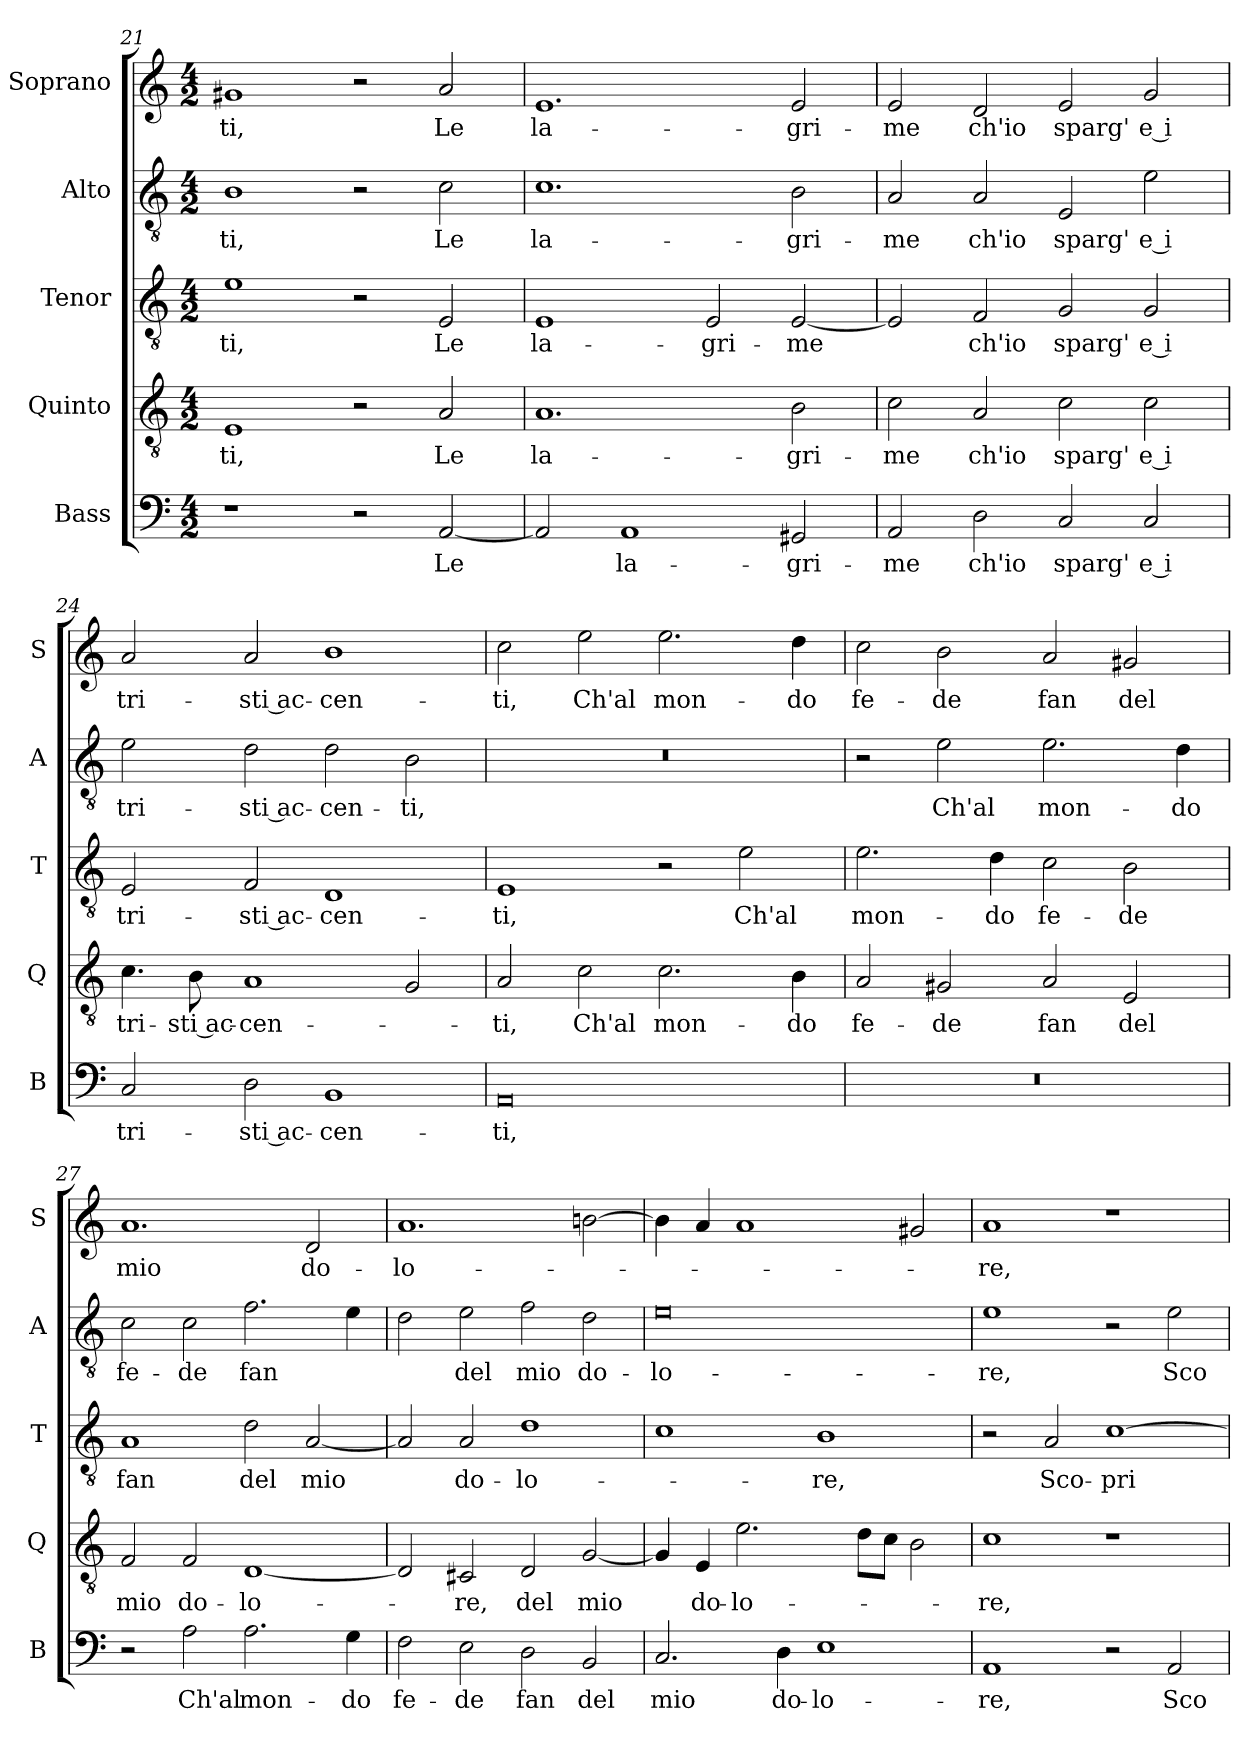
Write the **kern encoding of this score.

**kern	**text	**kern	**text	**kern	**text	**kern	**text	**kern	**text
*part5	*part5	*part4	*part4	*part3	*part3	*part2	*part2	*part1	*part1
*staff5	*staff5	*staff4	*staff4	*staff3	*staff3	*staff2	*staff2	*staff1	*staff1
*I"Bass	*	*I"Quinto	*	*I"Tenor	*	*I"Alto	*	*I"Soprano	*
*I'B	*	*I'Q	*	*I'T	*	*I'A	*	*I'S	*
*clefF4	*	*clefGv2	*	*clefGv2	*	*clefGv2	*	*clefG2	*
*k[]	*	*k[]	*	*k[]	*	*k[]	*	*k[]	*
*C:	*	*C:	*	*C:	*	*C:	*	*C:	*
*M4/2	*	*M4/2	*	*M4/2	*	*M4/2	*	*M4/2	*
=21	=21	=21	=21	=21	=21	=21	=21	=21	=21
!	!	!	!LO:LY:b	!	!LO:LY:b	!	!LO:LY:b	!	!LO:LY:b
1r	.	1E	-ti,	1e	-ti,	1B	-ti,	1g#X	-ti,
2r	.	2r	.	2r	.	2r	.	2r	.
!	!LO:LY:b	!	!LO:LY:b	!	!LO:LY:b	!	!LO:LY:b	!	!LO:LY:b
[2AA/	Le	2A/	Le	2E/	Le	2c\	Le	2a/	Le
=22	=22	=22	=22	=22	=22	=22	=22	=22	=22
!	!	!	!LO:LY:b	!	!LO:LY:b	!	!LO:LY:b	!	!LO:LY:b
2AA/]	.	1.A	la-	1E	la-	1.c	la-	1.e	la-
!	!LO:LY:b	!	!	!	!	!	!	!	!
1AA	la-	.	.	.	.	.	.	.	.
!	!	!	!	!	!LO:LY:b	!	!	!	!
.	.	.	.	2E/	-gri-	.	.	.	.
!	!LO:LY:b	!	!LO:LY:b	!	!LO:LY:b	!	!LO:LY:b	!	!LO:LY:b
2GG#X/	-gri-	2B\	-gri-	[2E/	-me	2B\	-gri-	2e/	-gri-
=23	=23	=23	=23	=23	=23	=23	=23	=23	=23
!	!LO:LY:b	!	!LO:LY:b	!	!	!	!LO:LY:b	!	!LO:LY:b
2AA/	-me	2c\	-me	2E/]	.	2A/	-me	2e/	-me
!	!LO:LY:b	!	!LO:LY:b	!	!LO:LY:b	!	!LO:LY:b	!	!LO:LY:b
2D\	ch'io	2A/	ch'io	2F/	ch'io	2A/	ch'io	2d/	ch'io
!	!LO:LY:b	!	!LO:LY:b	!	!LO:LY:b	!	!LO:LY:b	!	!LO:LY:b
2C/	sparg'	2c\	sparg'	2G/	sparg'	2E/	sparg'	2e/	sparg'
!	!LO:LY:b	!	!LO:LY:b	!	!LO:LY:b	!	!LO:LY:b	!	!LO:LY:b
2C/	e i	2c\	e i	2G/	e i	2e\	e i	2g/	e i
!!LO:PB:g=z
=24	=24	=24	=24	=24	=24	=24	=24	=24	=24
!	!LO:LY:b	!	!LO:LY:b	!	!LO:LY:b	!	!LO:LY:b	!	!LO:LY:b
2C/	tri-	4.c\	tri-	2E/	tri-	2e\	tri-	2a/	tri-
!	!	!	!LO:LY:b	!	!	!	!	!	!
.	.	8B\	-sti ac-	.	.	.	.	.	.
!	!LO:LY:b	!	!LO:LY:b	!	!LO:LY:b	!	!LO:LY:b	!	!LO:LY:b
2D\	-sti ac-	1A	-cen-	2F/	-sti ac-	2d\	-sti ac-	2a/	-sti ac-
!	!LO:LY:b	!	!	!	!LO:LY:b	!	!LO:LY:b	!	!LO:LY:b
1BB	-cen-	.	.	1D	-cen-	2d\	-cen-	1b	-cen-
!	!	!	!	!	!	!	!LO:LY:b	!	!
.	.	2G/	.	.	.	2B\	-ti,	.	.
=25	=25	=25	=25	=25	=25	=25	=25	=25	=25
!	!LO:LY:b	!	!LO:LY:b	!	!LO:LY:b	!	!	!	!LO:LY:b
0AA	-ti,	2A/	-ti,	1E	-ti,	0r	.	2cc\	-ti,
!	!	!	!LO:LY:b	!	!	!	!	!	!LO:LY:b
.	.	2c\	Ch'al	.	.	.	.	2ee\	Ch'al
!	!	!	!LO:LY:b	!	!	!	!	!	!LO:LY:b
.	.	2.c\	mon-	2r	.	.	.	2.ee\	mon-
!	!	!	!	!	!LO:LY:b	!	!	!	!
.	.	.	.	2e\	Ch'al	.	.	.	.
!	!	!	!LO:LY:b	!	!	!	!	!	!LO:LY:b
.	.	4B\	-do	.	.	.	.	4dd\	-do
=26	=26	=26	=26	=26	=26	=26	=26	=26	=26
!	!	!	!LO:LY:b	!	!LO:LY:b	!	!	!	!LO:LY:b
0r	.	2A/	fe-	2.e\	mon-	2r	.	2cc\	fe-
!	!	!	!LO:LY:b	!	!	!	!LO:LY:b	!	!LO:LY:b
.	.	2G#X/	-de	.	.	2e\	Ch'al	2b\	-de
!	!	!	!	!	!LO:LY:b	!	!	!	!
.	.	.	.	4d\	-do	.	.	.	.
!	!	!	!LO:LY:b	!	!LO:LY:b	!	!LO:LY:b	!	!LO:LY:b
.	.	2A/	fan	2c\	fe-	2.e\	mon-	2a/	fan
!	!	!	!LO:LY:b	!	!LO:LY:b	!	!	!	!LO:LY:b
.	.	2E/	del	2B\	-de	.	.	2g#X/	del
!	!	!	!	!	!	!	!LO:LY:b	!	!
.	.	.	.	.	.	4d\	-do	.	.
=27	=27	=27	=27	=27	=27	=27	=27	=27	=27
!	!	!	!LO:LY:b	!	!LO:LY:b	!	!LO:LY:b	!	!LO:LY:b
2r	.	2F/	mio	1A	fan	2c\	fe-	1.a	mio
!	!LO:LY:b	!	!LO:LY:b	!	!	!	!LO:LY:b	!	!
2A\	Ch'al	2F/	do-	.	.	2c\	-de	.	.
!	!LO:LY:b	!	!LO:LY:b	!	!LO:LY:b	!	!LO:LY:b	!	!
2.A\	mon-	[1D	-lo-	2d\	del	2.f\	fan	.	.
!	!	!	!	!	!LO:LY:b	!	!	!	!LO:LY:b
.	.	.	.	[2A/	mio	.	.	2d/	do-
!	!LO:LY:b	!	!	!	!	!	!	!	!
4G\	-do	.	.	.	.	4e\	.	.	.
!!LO:LB:g=z
=28	=28	=28	=28	=28	=28	=28	=28	=28	=28
!	!LO:LY:b	!	!	!	!	!	!	!	!LO:LY:b
2F\	fe-	2D/]	.	2A/]	.	2d\	.	1.a	-lo-
!	!LO:LY:b	!	!LO:LY:b	!	!LO:LY:b	!	!LO:LY:b	!	!
2E\	-de	2C#X/	-re,	2A/	do-	2e\	del	.	.
!	!LO:LY:b	!	!LO:LY:b	!	!LO:LY:b	!	!LO:LY:b	!	!
2D\	fan	2D/	del	1d	-lo-	2f\	mio	.	.
!	!LO:LY:b	!	!LO:LY:b	!	!	!	!LO:LY:b	!	!
2BB/	del	[2G/	mio	.	.	2d\	do-	[2bni\	.
=29	=29	=29	=29	=29	=29	=29	=29	=29	=29
!	!LO:LY:b	!	!	!	!	!	!LO:LY:b	!	!
2.C/	mio	4G/]	.	1c	.	0e	-lo-	4b\]	.
!	!	!	!LO:LY:b	!	!	!	!	!	!
.	.	4E/	do-	.	.	.	.	4a/	.
!	!	!	!LO:LY:b	!	!	!	!	!	!
.	.	2.e\	-lo-	.	.	.	.	1a	.
!	!LO:LY:b	!	!	!	!	!	!	!	!
4D\	do-	.	.	.	.	.	.	.	.
!	!LO:LY:b	!	!	!	!LO:LY:b	!	!	!	!
1E	-lo-	.	.	1B	-re,	.	.	.	.
.	.	8d\L	.	.	.	.	.	.	.
.	.	8c\J	.	.	.	.	.	.	.
.	.	2B\	.	.	.	.	.	2g#X/	.
=30	=30	=30	=30	=30	=30	=30	=30	=30	=30
!	!LO:LY:b	!	!LO:LY:b	!	!	!	!LO:LY:b	!	!LO:LY:b
1AA	-re,	1c	-re,	2r	.	1e	-re,	1a	-re,
!	!	!	!	!	!LO:LY:b	!	!	!	!
.	.	.	.	2A/	Sco-	.	.	.	.
!	!	!	!	!	!LO:LY:b	!	!	!	!
2r	.	1r	.	[1c	-pri-	2r	.	1r	.
!	!LO:LY:b	!	!	!	!	!	!LO:LY:b	!	!
2AA/	Sco-	.	.	.	.	2e\	Sco-	.	.
=	=	=	=	=	=	=	=	=	=
*-	*-	*-	*-	*-	*-	*-	*-	*-	*-
